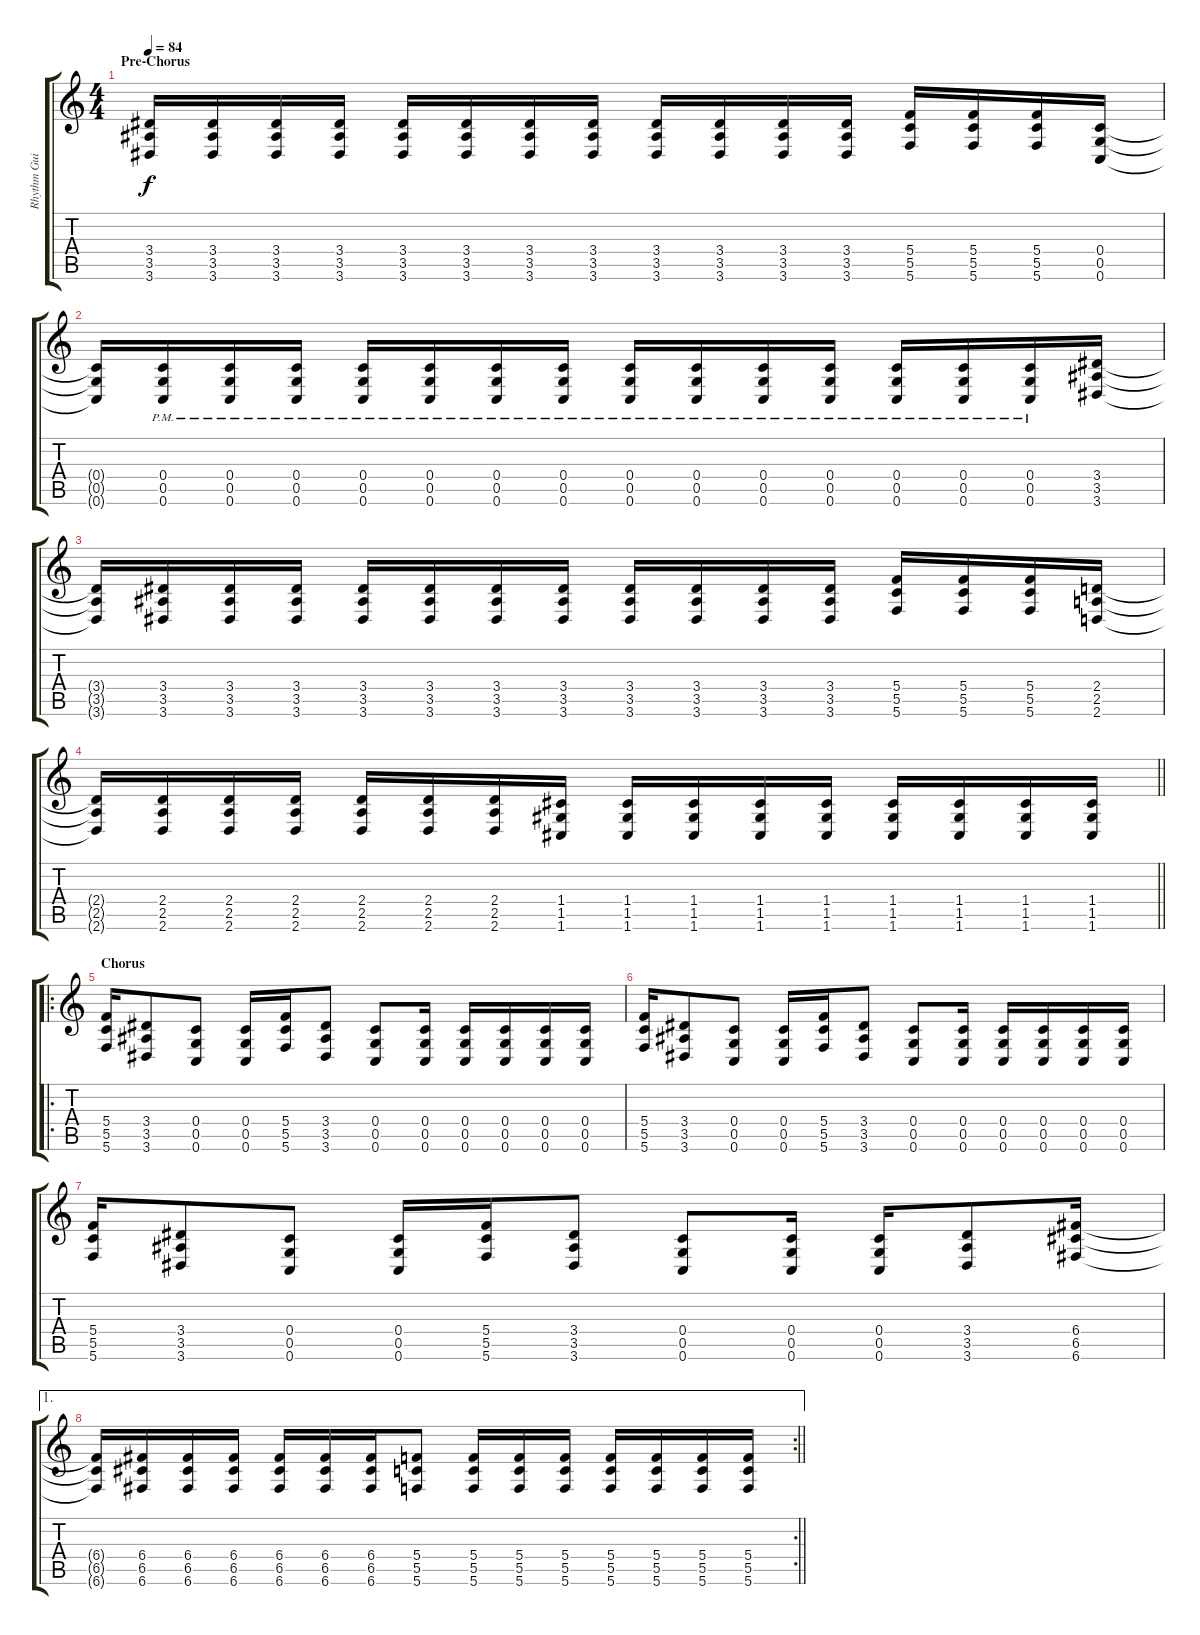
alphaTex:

\track ("Rhythm Guitar" "Rhythm Gui") {instrument distortionguitar}
\staff {score tabs}
\tuning (D4 A3 F3 C3 G2 C2) {hide}
\ts (4 4)
\section ("" "Pre-Chorus")
\tempo 84
\clef g2
\ks c
(3.4 3.5 3.6).16{dy f} (3.4 3.5 3.6).16 (3.4 3.5 3.6).16 (3.4 3.5 3.6).16 (3.4 3.5 3.6).16 (3.4 3.5 3.6).16 (3.4 3.5 3.6).16 (3.4 3.5 3.6).16 (3.4 3.5 3.6).16 (3.4 3.5 3.6).16 (3.4 3.5 3.6).16 (3.4 3.5 3.6).16 (5.4 5.5 5.6).16 (5.4 5.5 5.6).16 (5.4 5.5 5.6).16 (0.4 0.5 0.6).16 |
(0.4{t} 0.5{t} 0.6{t}).16 (0.4{pm} 0.5{pm} 0.6{pm}).16 (0.4{pm} 0.5{pm} 0.6{pm}).16 (0.4{pm} 0.5{pm} 0.6{pm}).16 (0.4{pm} 0.5{pm} 0.6{pm}).16 (0.4{pm} 0.5{pm} 0.6{pm}).16 (0.4{pm} 0.5{pm} 0.6{pm}).16 (0.4{pm} 0.5{pm} 0.6{pm}).16 (0.4{pm} 0.5{pm} 0.6{pm}).16 (0.4{pm} 0.5{pm} 0.6{pm}).16 (0.4{pm} 0.5{pm} 0.6{pm}).16 (0.4{pm} 0.5{pm} 0.6{pm}).16 (0.4{pm} 0.5{pm} 0.6{pm}).16 (0.4{pm} 0.5{pm} 0.6{pm}).16 (0.4{pm} 0.5{pm} 0.6{pm}).16 (3.4 3.5 3.6).16 |
(3.4{t} 3.5{t} 3.6{t}).16 (3.4 3.5 3.6).16 (3.4 3.5 3.6).16 (3.4 3.5 3.6).16 (3.4 3.5 3.6).16 (3.4 3.5 3.6).16 (3.4 3.5 3.6).16 (3.4 3.5 3.6).16 (3.4 3.5 3.6).16 (3.4 3.5 3.6).16 (3.4 3.5 3.6).16 (3.4 3.5 3.6).16 (5.4 5.5 5.6).16 (5.4 5.5 5.6).16 (5.4 5.5 5.6).16 (2.4 2.5 2.6).16 |
\barLineRight lightlight
(2.4{t} 2.5{t} 2.6{t}).16 (2.4 2.5 2.6).16 (2.4 2.5 2.6).16 (2.4 2.5 2.6).16 (2.4 2.5 2.6).16 (2.4 2.5 2.6).16 (2.4 2.5 2.6).16 (1.4 1.5 1.6).16 (1.4 1.5 1.6).16 (1.4 1.5 1.6).16 (1.4 1.5 1.6).16 (1.4 1.5 1.6).16 (1.4 1.5 1.6).16 (1.4 1.5 1.6).16 (1.4 1.5 1.6).16 (1.4 1.5 1.6).16 |
\ro
\section ("" "Chorus")
(5.4 5.5 5.6).16 (3.4 3.5 3.6).8 (0.4 0.5 0.6).8 (0.4 0.5 0.6).16 (5.4 5.5 5.6).16 (3.4 3.5 3.6).8 (0.4 0.5 0.6).8 (0.4 0.5 0.6).16 (0.4 0.5 0.6).16 (0.4 0.5 0.6).16 (0.4 0.5 0.6).16 (0.4 0.5 0.6).16 |
(5.4 5.5 5.6).16 (3.4 3.5 3.6).8 (0.4 0.5 0.6).8 (0.4 0.5 0.6).16 (5.4 5.5 5.6).16 (3.4 3.5 3.6).8 (0.4 0.5 0.6).8 (0.4 0.5 0.6).16 (0.4 0.5 0.6).16 (0.4 0.5 0.6).16 (0.4 0.5 0.6).16 (0.4 0.5 0.6).16 |
(5.4 5.5 5.6).16 (3.4 3.5 3.6).8 (0.4 0.5 0.6).8 (0.4 0.5 0.6).16 (5.4 5.5 5.6).16 (3.4 3.5 3.6).8 (0.4 0.5 0.6).8 (0.4 0.5 0.6).16 (0.4 0.5 0.6).16 (3.4 3.5 3.6).8 (6.4 6.5 6.6).16 |
\ae 1
\rc 2
\barLineRight lightlight
(6.4{t} 6.5{t} 6.6{t}).16 (6.4 6.5 6.6).16 (6.4 6.5 6.6).16 (6.4 6.5 6.6).16 (6.4 6.5 6.6).16 (6.4 6.5 6.6).16 (6.4 6.5 6.6).16 (5.4 5.5 5.6).8 (5.4 5.5 5.6).16 (5.4 5.5 5.6).16 (5.4 5.5 5.6).16 (5.4 5.5 5.6).16 (5.4 5.5 5.6).16 (5.4 5.5 5.6).16 (5.4 5.5 5.6).16
